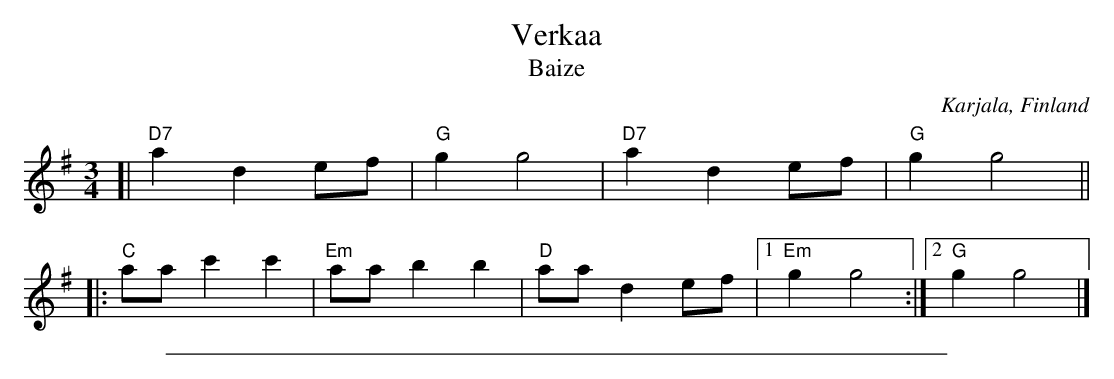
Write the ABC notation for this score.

X:1
T: Verkaa
T: Baize
O: Karjala, Finland
M: 3/4
L: 1/8
K: G
[| "D7"a2 d2 ef | "G"g2 g4 | "D7"a2 d2 ef | "G"g2 g4 ||
|: "C"aa c'2 c'2 | "Em"aa b2 b2 | "D"aa d2 ef |1 "Em"g2 g4 :|2 "G"g2 g4 |]
